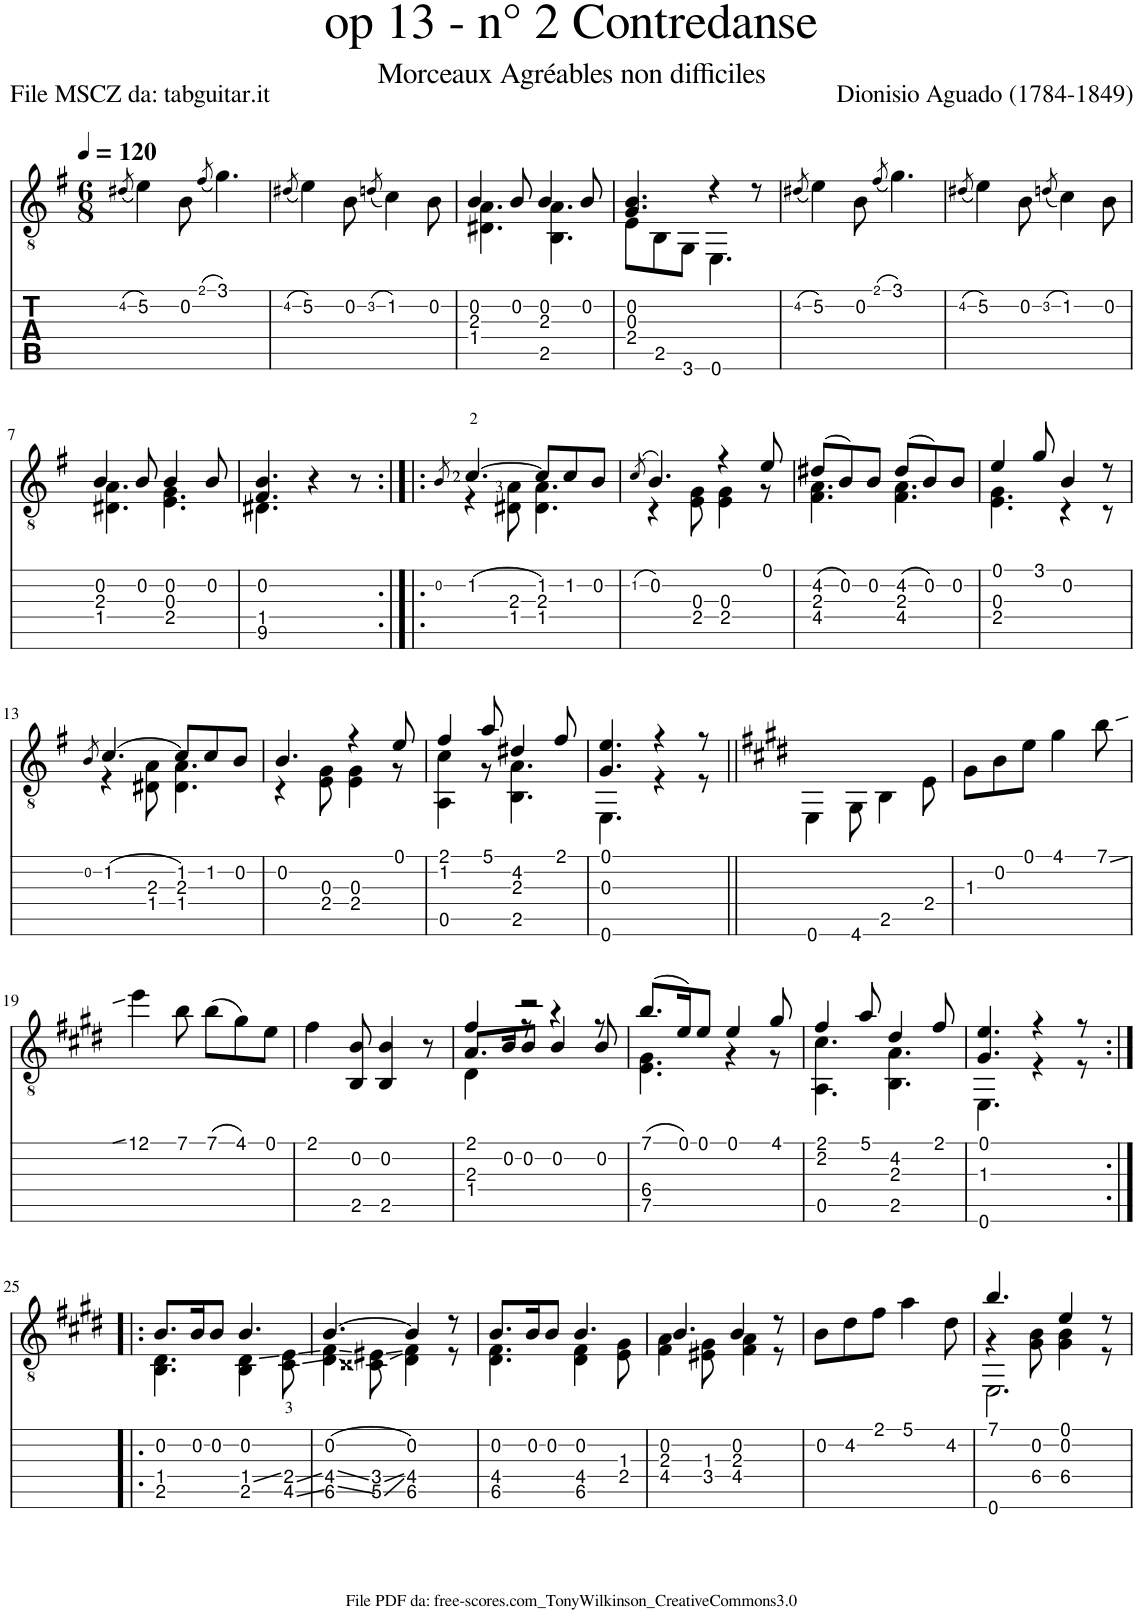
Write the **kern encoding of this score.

**kern	**kern
*part1	*part1
*staff2	*staff1
*I"Guitar	*
*I'Guit.	*
*stria6	*
*	*clefGv2
*k[f#]	*k[f#]
*M6/8	*M6/8
*MM120	*MM120
=1	=1
qd#	(8qd#X/
4e	4e\)
8B	8B\
qf#	(8qf#/
4.g	4.g\)
=2	=2
qd#	(8qd#X/
4e	4e\)
8B	8B\
qd	(8qdn/
4c	4c\)
8B	8B\
=3	=3
*^	*^
4B	4.D# 4.A	4B/	4.D#X\ 4.A\
8B	.	8B/	.
4B	4.BB 4.A	4B/	4.BB\ 4.A\
8B	.	8B/	.
=4	=4	=4	=4
4.G 4.B	8EL	4.G/ 4.B/	8E\L
.	8BB	.	8BB\
.	8GGJ	.	8GG\J
4r	4.EE	4r	4.EE\
8r	.	8r	.
*v	*v	*	*
*	*v	*v
=5	=5
qd#X	(8qd#X/
4e	4e\)
8B	8B\
qf#	(8qf#/
4.g	4.g\)
=6	=6
qd#X	(8qd#X/
4e	4e\)
8B	8B\
qdn	(8qdn/
4c	4c\)
8B	8B\
!!LO:LB:g=z
=7	=7
*^	*^
4B	4.D# 4.A	4B/	4.D#X\ 4.A\
8B	.	8B/	.
4B	4.E 4.G	4B/	4.E\ 4.G\
8B	.	8B/	.
=8	=8	=8	=8
4.F# 4.B	4.D#	4.F#/ 4.B/	4.D#X\
4r	4.ryy	4r	4.ryy
8r	.	8r	.
=9:|!|:	=9:|!|:	=9:|!|:	=9:|!|:
qB	.	8qB/	.
[4.c	4r	[4.c/	4r
.	8D# 8A	.	8D#X\ 8A\
8cL]	4.D# 4.A	8c/L]	4.D#\ 4.A\
8c	.	8c/	.
8BJ	.	8B/J	.
=10	=10	=10	=10
qc	.	(8qc/	.
4.B	4r	4.B/)	4r
.	8E 8G	.	8E\ 8G\
4r	4E 4G	4r	4E\ 4G\
8e	8r	8e/	8r
=11	=11	=11	=11
8d#L	4.F# 4.A	(8d#X/L	4.F#\ 4.A\
8B	.	8B/)	.
8BJ	.	8B/J	.
8d#L	4.F# 4.A	(8d#/L	4.F#\ 4.A\
8B	.	8B/)	.
8BJ	.	8B/J	.
=12	=12	=12	=12
4e	4.E 4.G	4e/	4.E\ 4.G\
8g	.	8g/	.
4B	4r	4B/	4r
8r	8r	8r	8r
!!LO:LB:g=z	!!
=13	=13	=13	=13
qB	.	8qB/	.
[4.c	4r	[4.c/	4r
.	8D#X 8A	.	8D#X\ 8A\
8cL]	4.D# 4.A	8c/L]	4.D#\ 4.A\
8c	.	8c/	.
8BJ	.	8B/J	.
=14	=14	=14	=14
4.B	4r	4.B/	4r
.	8E 8G	.	8E\ 8G\
4r	4E 4G	4r	4E\ 4G\
8e	8r	8e/	8r
=15	=15	=15	=15
4f#	4AA 4c	4f#/	4AA\ 4c\
8a	8r	8a/	8r
4d#	4.BB 4.A	4d#X/	4.BB\ 4.A\
8f#	.	8f#/	.
=16	=16	=16	=16
4.G 4.e	4.EE	4.G/ 4.e/	4.EE\
4r	4r	4r	4r
8r	8r	8r	8r
*v	*v	*	*
*	*v	*v
=17||	=17||
*k[f#c#g#d#]	*k[f#c#g#d#]
4EE	4EE\
8GG#	8GG#\
4BB	4BB\
8E	8E\
=18	=18
8G#L	8G#\L
8B	8B\
8eJ	8e\J
4g#	4g#\
8b	8b\
!!LO:LB:g=z
=19	=19
4ee	4ee\
8b	8b\
8bL	(8b\L
8g#	8g#\)
8eJ	8e\J
=20	=20
4f#	4f#\
8BB 8B	8BB/ 8B/
4BB 4B	4BB/ 4B/
8r	8r
=21	=21
*^	*^
*	*^	*	*^
4f#	4D#	8.AL	4f#/	4D#\	8.A/L
.	.	16BK	.	.	16B/K
2r	8r	8BJ	2r	8r	8B/J
.	4r	4B	.	4r	4B/
.	8r	8B	.	8r	8B/
*	*v	*v	*	*	*
*	*	*	*v	*v
=22	=22	=22	=22
8.bL	4.E 4.G#	(8.b/L	4.E\ 4.G#\
16eK	.	16e/K)	.
8eJ	.	8e/J	.
4e	4r	4e/	4r
8g#	8r	8g#/	8r
=23	=23	=23	=23
4f#	4.AA 4.c#	4f#/	4.AA\ 4.c#\
8a	.	8a/	.
4d#	4.BB 4.A	4d#/	4.BB\ 4.A\
8f#	.	8f#/	.
=24	=24	=24	=24
4.G# 4.e	4.EE	4.G#/ 4.e/	4.EE\
4r	4r	4r	4r
8r	8r	8r	8r
!!LO:LB:g=z	!!
=25:|!|:	=25:|!|:	=25:|!|:	=25:|!|:
8.BL	4.BB 4.D#	8.B/L	4.BB\ 4.D#\
16BK	.	16B/K	.
8BJ	.	8B/J	.
4.B	4BB 4D#	4.B/	4BB\ 4D#\
.	8C# 8E	.	8C#\ 8E\
=26	=26	=26	=26
[4.B	4D# 4F#	[4.B/	4D#\ 4F#\
.	8C## 8E#	.	8C##X\ 8E#X\
4B]	4D# 4F#	4B/]	4D#\ 4F#\
8r	8r	8r	8r
=27	=27	=27	=27
8.BL	4.D# 4.F#	8.B/L	4.D#\ 4.F#\
16BK	.	16B/K	.
8BJ	.	8B/J	.
4.B	4D# 4F#	4.B/	4D#\ 4F#\
.	8E 8G#	.	8E\ 8G#\
=28	=28	=28	=28
4.B	4F# 4A	4.B/	4F#\ 4A\
.	8E# 8G#	.	8E#X\ 8G#\
4B	4F# 4A	4B/	4F#\ 4A\
8r	8r	8r	8r
*v	*v	*	*
*	*v	*v
=29	=29
8BL	8B\L
8d#	8d#\
8f#J	8f#\J
4a	4a\
8d#	8d#\
=30	=30
*^	*^
*	*^	*	*^
4.b	4r	2.EE	4.b/	4r	2.EE\
.	8G# 8B	.	.	8G#\ 8B\	.
4e	4G# 4B	.	4e/	4G#\ 4B\	.
8r	8r	.	8r	8r	.
*v	*v	*v	*	*	*
*	*v	*v	*v
=	=
*-	*-
